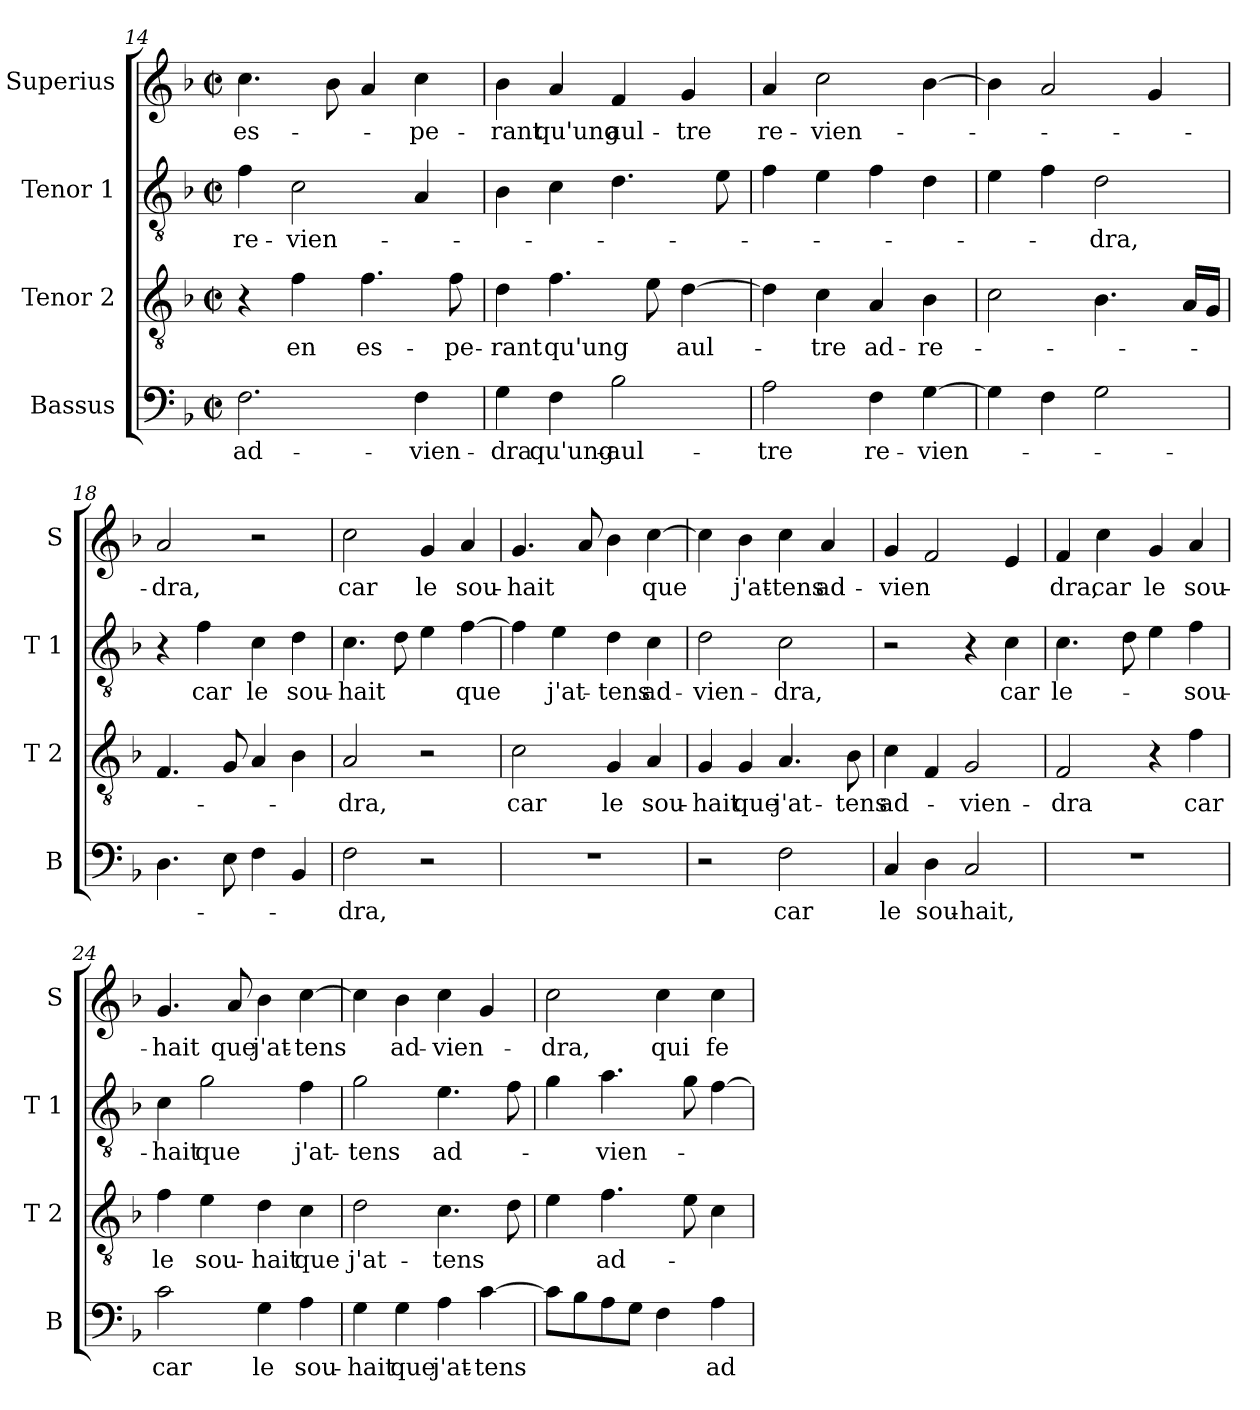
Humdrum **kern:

**kern	**text	**kern	**text	**kern	**text	**kern	**text
*part4	*part4	*part3	*part3	*part2	*part2	*part1	*part1
*staff4	*staff4	*staff3	*staff3	*staff2	*staff2	*staff1	*staff1
*I"Bassus	*	*I"Tenor 2	*	*I"Tenor 1	*	*I"Superius	*
*I'B	*	*I'T 2	*	*I'T 1	*	*I'S	*
*clefF4	*	*clefGv2	*	*clefGv2	*	*clefG2	*
*k[b-]	*	*k[b-]	*	*k[b-]	*	*k[b-]	*
*F:	*	*F:	*	*F:	*	*F:	*
*M2/2	*	*M2/2	*	*M2/2	*	*M2/2	*
*met(c|)	*	*met(c|)	*	*met(c|)	*	*met(c|)	*
=14	=14	=14	=14	=14	=14	=14	=14
2.F\	ad-	4r	.	4f\	re-	4.cc\	es-
.	.	4f\	en	2c\	-vien-	.	.
.	.	.	.	.	.	8b-\	.
.	.	4.f\	es-	.	.	4a/	.
4F\	-vien-	.	.	4A/	.	4cc\	-pe-
.	.	8f\	-pe-	.	.	.	.
!!LO:PB:g=z
=15	=15	=15	=15	=15	=15	=15	=15
4G\	-dra	4d\	-rant	4B-\	.	4b-\	-rant
4F\	qu'ung-	4.f\	qu'ung	4c\	.	4a/	qu'ung
2B-\	-aul-	.	.	4.d\	.	4f/	aul-
.	.	8e\	.	.	.	.	.
.	.	[4d\	aul-	.	.	4g/	-tre
.	.	.	.	8e\	.	.	.
=16	=16	=16	=16	=16	=16	=16	=16
2A\	-tre	4d\]	.	4f\	.	4a/	re-
.	.	4c\	-tre	4e\	.	2cc\	-vien-
4F\	re-	4A/	ad-	4f\	.	.	.
[4G\	-vien-	4B-\	-re-	4d\	.	[4b-\	.
=17	=17	=17	=17	=17	=17	=17	=17
4G\]	.	2c\	.	4e\	.	4b-\]	.
4F\	.	.	.	4f\	.	2a/	.
2G\	.	4.B-\	.	2d\	-dra,	.	.
.	.	.	.	.	.	4g/	.
.	.	16A/LL	.	.	.	.	.
.	.	16G/JJ	.	.	.	.	.
=18	=18	=18	=18	=18	=18	=18	=18
4.D\	.	4.F/	.	4r	.	2a/	-dra,
.	.	.	.	4f\	car	.	.
8E\	.	8G/	.	.	.	.	.
4F\	.	4A/	.	4c\	le	2r	.
4BB-/	.	4B-\	.	4d\	sou-	.	.
=19	=19	=19	=19	=19	=19	=19	=19
2F\	-dra,	2A/	-dra,	4.c\	-hait	2cc\	car
.	.	.	.	8d\	.	.	.
2r	.	2r	.	4e\	.	4g/	le
.	.	.	.	[4f\	que	4a/	sou-
!!LO:LB:g=z
=20	=20	=20	=20	=20	=20	=20	=20
1r	.	2c\	car	4f\]	.	4.g/	-hait
.	.	.	.	4e\	j'at-	.	.
.	.	.	.	.	.	8a/	.
.	.	4G/	le	4d\	-tens	4b-\	.
.	.	4A/	sou-	4c\	ad-	[4cc\	que
=21	=21	=21	=21	=21	=21	=21	=21
2r	.	4G/	-hait	2d\	-vien-	4cc\]	.
.	.	4G/	que	.	.	4b-\	j'at-
2F\	car	4.A/	j'at-	2c\	-dra,	4cc\	-tens
.	.	.	.	.	.	4a/	ad-
.	.	8B-\	-tens	.	.	.	.
=22	=22	=22	=22	=22	=22	=22	=22
4C/	le	4c\	ad-	2r	.	4g/	-vien
4D\	sou-	4F/	.	.	.	2f/	.
2C/	-hait,	2G/	-vien-	4r	.	.	.
.	.	.	.	4c\	car	4e/	.
=23	=23	=23	=23	=23	=23	=23	=23
1r	.	2F/	-dra	4.c\	le-	4f/	dra,
.	.	.	.	.	.	4cc\	car
.	.	.	.	8d\	.	.	.
.	.	4r	.	4e\	.	4g/	le
.	.	4f\	car	4f\	-sou-	4a/	sou-
=24	=24	=24	=24	=24	=24	=24	=24
2c\	car	4f\	le	4c\	-hait	4.g/	-hait
.	.	4e\	sou-	2g\	que	.	.
.	.	.	.	.	.	8a/	que
4G\	le	4d\	-hait	.	.	4b-\	j'at-
4A\	sou-	4c\	que	4f\	j'at-	[4cc\	-tens
!!LO:LB:g=z
=25	=25	=25	=25	=25	=25	=25	=25
4G\	-hait	2d\	j'at-	2g\	-tens	4cc\]	.
4G\	que	.	.	.	.	4b-\	ad-
4A\	j'at-	4.c\	-tens	4.e\	ad-	4cc\	-vien-
[4c\	-tens	.	.	.	.	4g/	.
.	.	8d\	.	8f\	.	.	.
=26	=26	=26	=26	=26	=26	=26	=26
8c\L]	.	4e\	.	4g\	.	2cc\	-dra,
8B-\	.	.	.	.	.	.	.
8A\	.	4.f\	ad-	4.a\	-vien-	.	.
8G\J	.	.	.	.	.	.	.
4F\	.	.	.	.	.	4cc\	qui
.	.	8e\	.	8g\	.	.	.
4A\	ad-	4c\	.	[4f\	.	4cc\	fe-
=	=	=	=	=	=	=	=
*-	*-	*-	*-	*-	*-	*-	*-
